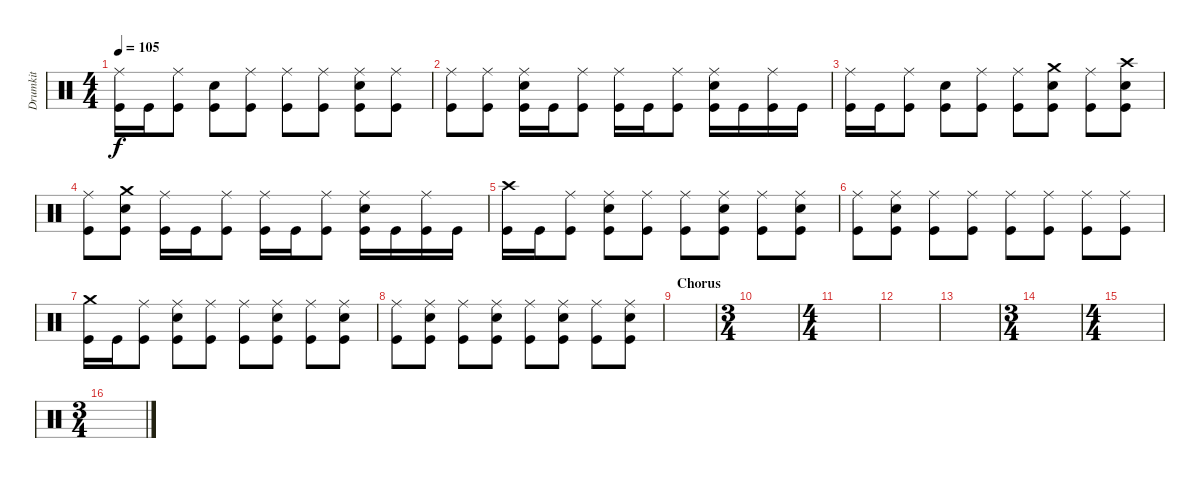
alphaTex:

\track ("Drumkit" "Drumkit") {instrument percussion}
\staff {score}
\articulation defaults
\ts (4 4)
\tempo 105
\clef neutral
\ks c
("Kick (hit)" "Ride (middle)").16{dy f} "Kick (hit)".16 ("Kick (hit)" "Ride (middle)").8 ("Kick (hit)" "Snare (hit) 2").8 ("Kick (hit)" "Ride (middle)").8 ("Kick (hit)" "Ride (middle)").8 ("Kick (hit)" "Ride (middle)").8 ("Kick (hit)" "Ride (middle)" "Snare (hit) 2").8 ("Kick (hit)" "Ride (middle)").8 |
("Ride (middle)" "Kick (hit)").8 ("Ride (middle)" "Kick (hit)").8 ("Ride (middle)" "Snare (hit) 2" "Kick (hit)").16 "Kick (hit)".16 ("Ride (middle)" "Kick (hit)").8 ("Ride (middle)" "Kick (hit)").16 "Kick (hit)".16 ("Ride (middle)" "Kick (hit)").8 ("Snare (hit) 2" "Kick (hit)" "Ride (middle)").16 "Kick (hit)".16 ("Kick (hit)" "Ride (middle)").16 "Kick (hit)".16 |
("Kick (hit)" "Ride (middle)").16 "Kick (hit)".16 ("Kick (hit)" "Ride (middle)").8 ("Kick (hit)" "Snare (hit) 2").8 ("Kick (hit)" "Ride (middle)").8 ("Kick (hit)" "Ride (middle)").8 ("Kick (hit)" "Snare (hit) 2" "Crash medium (hit)").8 ("Kick (hit)" "Ride (middle)").8 ("Kick (hit)" "Snare (hit) 2" "Crash high (hit)").8 |
("Ride (middle)" "Kick (hit)").8 ("Kick (hit)" "Snare (hit) 2" "Crash medium (hit)").8 ("Ride (middle)" "Kick (hit)").16 "Kick (hit)".16 ("Ride (middle)" "Kick (hit)").8 ("Ride (middle)" "Kick (hit)").16 "Kick (hit)".16 ("Ride (middle)" "Kick (hit)").8 ("Snare (hit) 2" "Kick (hit)" "Ride (middle)").16 "Kick (hit)".16 ("Kick (hit)" "Ride (middle)").16 "Kick (hit)".16 |
("Kick (hit)" "Crash high (hit)").16 "Kick (hit)".16 ("Kick (hit)" "Ride (middle)").8 ("Kick (hit)" "Snare (hit) 2" "Ride (middle)").8 ("Kick (hit)" "Ride (middle)").8 ("Kick (hit)" "Ride (middle)").8 ("Kick (hit)" "Snare (hit) 2" "Ride (middle)").8 ("Kick (hit)" "Ride (middle)").8 ("Kick (hit)" "Snare (hit) 2" "Ride (middle)").8 |
("Kick (hit)" "Ride (middle)").8 ("Kick (hit)" "Snare (hit) 2" "Ride (middle)").8 ("Kick (hit)" "Ride (middle)").8 ("Kick (hit)" "Ride (middle)").8 ("Kick (hit)" "Ride (middle)").8 ("Kick (hit)" "Ride (middle)").8 ("Kick (hit)" "Ride (middle)").8 ("Kick (hit)" "Ride (middle)").8 |
("Kick (hit)" "Crash medium (hit)").16 "Kick (hit)".16 ("Kick (hit)" "Ride (middle)").8 ("Kick (hit)" "Snare (hit) 2" "Ride (middle)").8 ("Kick (hit)" "Ride (middle)").8 ("Kick (hit)" "Ride (middle)").8 ("Kick (hit)" "Snare (hit) 2" "Ride (middle)").8 ("Kick (hit)" "Ride (middle)").8 ("Kick (hit)" "Snare (hit) 2" "Ride (middle)").8 |
("Kick (hit)" "Ride (middle)").8 ("Kick (hit)" "Snare (hit) 2" "Ride (middle)").8 ("Kick (hit)" "Ride (middle)").8 ("Kick (hit)" "Ride (middle)" "Snare (hit) 2").8 ("Kick (hit)" "Ride (middle)").8 ("Kick (hit)" "Ride (middle)" "Snare (hit) 2").8 ("Kick (hit)" "Ride (middle)").8 ("Kick (hit)" "Ride (middle)" "Snare (hit) 2").8 |
\section ("" "Chorus")
|
\ts (3 4)
|
\ts (4 4)
|
|
|
\ts (3 4)
|
\ts (4 4)
|
\ts (3 4)
